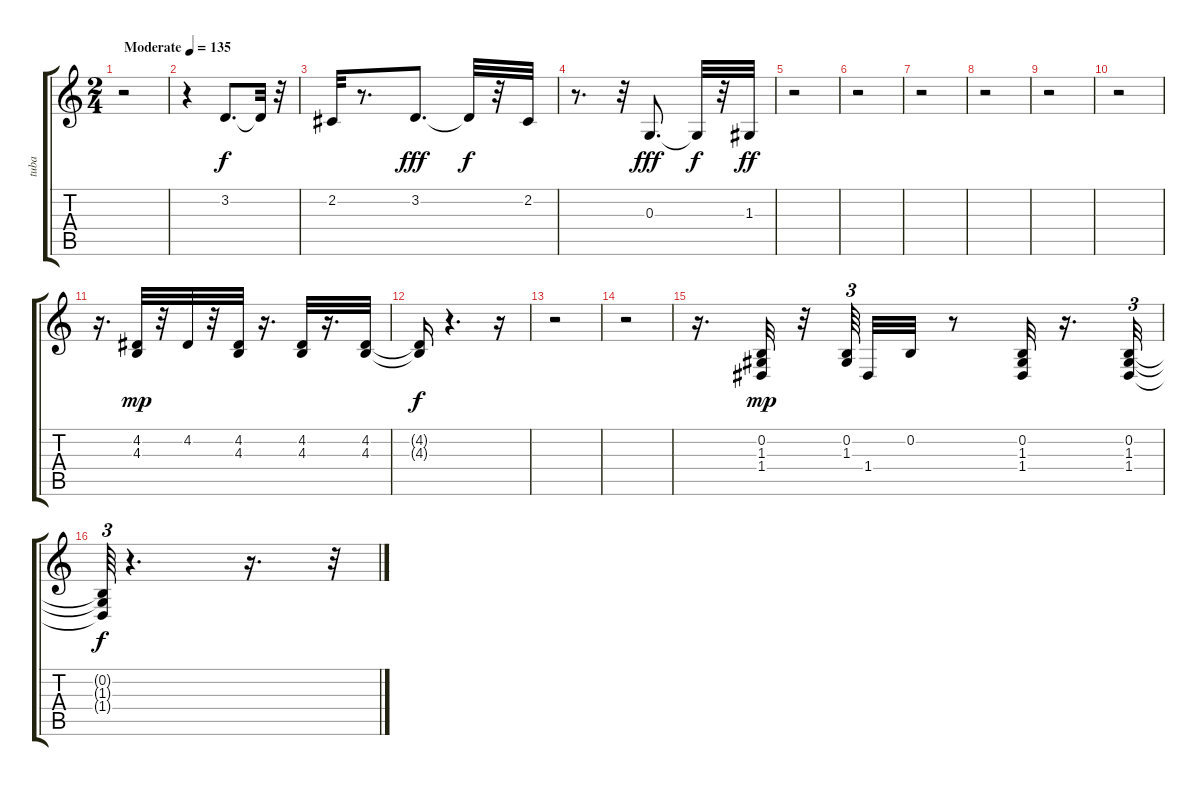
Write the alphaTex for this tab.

\track ("tuba" "tuba") {instrument trombone}
\staff {score tabs}
\tuning (E4 B3 G3 D3 A2 E2) {hide}
\ts (2 4)
\tempo (135 "Moderate")
\clef g2
\ks c
r.2{dy f instrument trombone} |
r.4 3.2.8{d volume 8} 3.2{t}.32 r.32 |
2.2.32 r.8{d} 3.2.8{d dy fff} 3.2{t}.32{dy f} r.32 2.2.32 |
r.8{d} r.32 0.3.8{d dy fff} 0.3{t}.32{dy f} r.32 1.3.32{dy ff} |
r.2 |
r.2 |
r.2 |
r.2 |
r.2 |
r.2 |
r.16{d} (4.2 4.3).32{dy mp} r.32 4.2.32 r.32 (4.2 4.3).32 r.16{d} (4.2 4.3).32 r.16{d} (4.2 4.3).32 |
(4.2{t} 4.3{t}).16{dy f} r.4{d} r.16 |
r.2 |
r.2 |
r.16{d} (0.2 1.3 1.4).32{dy mp} r.32 (0.2 1.3).64{tu (3 2) beam splitsecondary} 1.4.32 0.2.32 r.8 (0.2 1.3 1.4).32 r.16{d} (0.2 1.3 1.4).32{tu (3 2)} |
(0.2{t} 1.3{t} 1.4{t}).64{tu (3 2) dy f} r.4{d} r.16{d} r.32{tu (3 2)}
